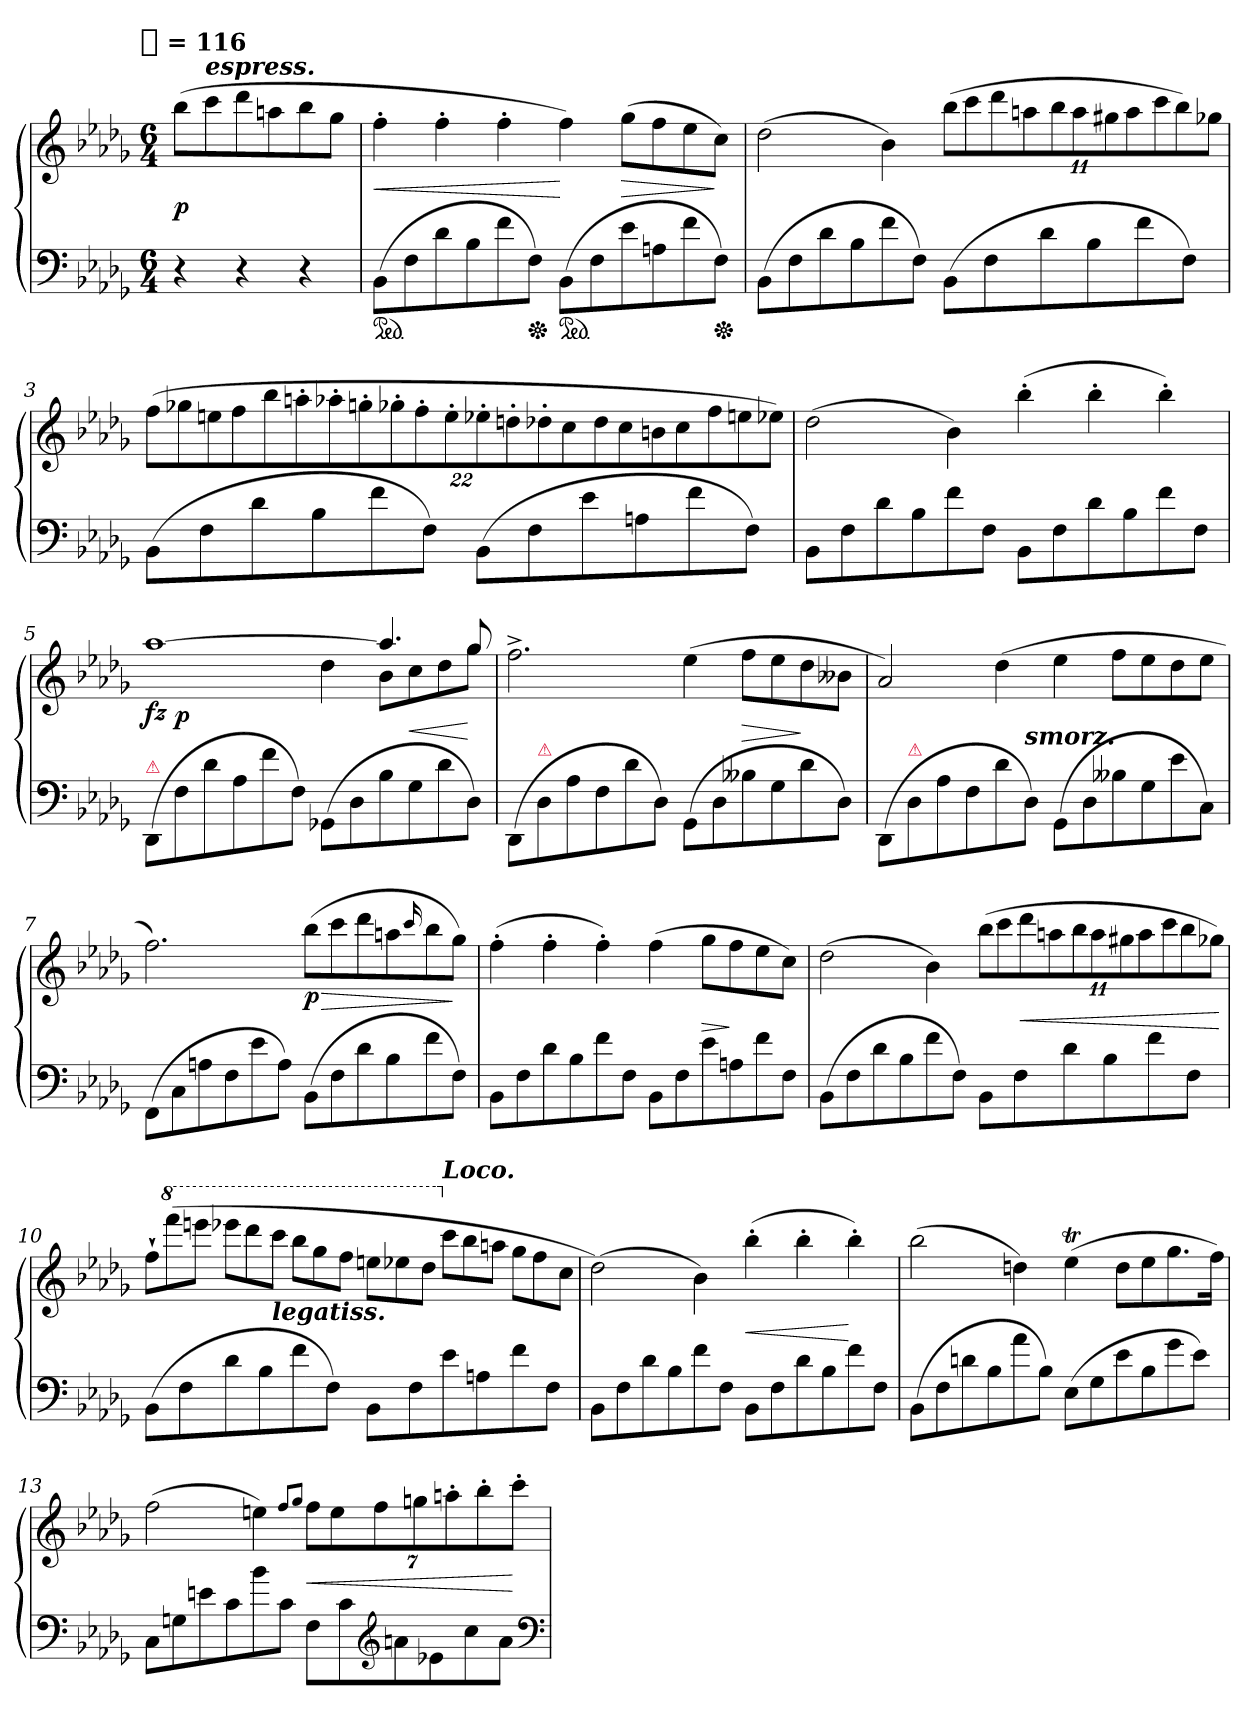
**kern	**kern	**dynam
*part1	*part1	*part1
*staff2	*staff1	*staff1/2
*clefF4	*clefG2	*
*k[b-e-a-d-g-]	*k[b-e-a-d-g-]	*
*b-:	*b-:	*
!!LO:TX:omd:t=[quarter] = 116
*M6/4	*M6/4	*
*MM116	*MM116	*
=	=	=
4r	(>8bb-L	p
!	!LO:TX:a:Bi:t=espress.	!
.	8ccc	.
4r	8ddd-	.
.	8aan	.
4r	8bb-	.
.	8gg-J	.
=1	=1	=1
*ped	*	*
(>8BB-L	4ff'>	<
8F	.	.
8d-	4ff'>	.
8B-	.	.
8f	4ff'>	.
*Xped	*	*
8FJ)	.	.
*ped	*	*
(>8BB-L	4ff)	[
8F	.	.
8e-	(>8gg-L	>
8An	8ff	.
8f	8ee-	.
*Xped	*	*
8FJ)	8ccJ)	]
=2	=2	=2
(>8BB-L	(>2dd-	.
8F	.	.
8d-	.	.
8B-	.	.
8f	4b-)	.
8FJ)	.	.
(>8BB-L	(>44%3bb-L	.
.	44%3ccc	.
8F	.	.
.	44%3ddd-	.
.	44%3aan	.
8d-	.	.
.	44%3bb-	.
.	44%3aa	.
8B-	.	.
.	44%3gg#X	.
.	44%3aa	.
8f	.	.
.	44%3ccc	.
.	44%3bb-)	.
8FJ)	.	.
.	44%3gg-XJ	.
=3	=3	=3
(>8BB-L	(>44%3ffL	.
.	44%3gg-X	.
8F	.	.
.	44%3een	.
.	44%3ff	.
8d-	.	.
.	44%3bb-	.
.	44%3aan'>	.
8B-	.	.
.	44%3aa-X'>	.
.	44%3ggn'>	.
8f	.	.
.	44%3gg-X'>	.
.	44%3ff'>	.
8FJ)	.	.
.	44%3ee'>	.
(>8BB-L	44%3ee-X'>	.
.	44%3ddn'>	.
8F	.	.
.	44%3dd-X'>	.
.	44%3cc	.
8e-	.	.
.	44%3dd-	.
.	44%3cc	.
8An	.	.
.	44%3bn	.
.	44%3cc	.
8f	.	.
.	44%3ff	.
.	44%3een	.
8FJ)	.	.
.	44%3ee-XJ)	.
=4	=4	=4
8BB-L	(>2dd-	.
8F	.	.
8d-	.	.
8B-	.	.
8f	4b-)	.
8FJ	.	.
8BB-L	(>4bb-'>	.
8F	.	.
8d-	4bb-'>	.
8B-	.	.
8f	4bb-'>)	.
8FJ	.	.
=5	=5	=5
*	*^	*
*	*	*^	*
!LO:TX:a:color=crimson:t=⚠	!	!	!	!
(>8DD-/L	[1aa-	2.ryy	8ryy	fz
8F\	.	.	1ryy	p
8d-\	.	.	.	.
8A-\	.	.	.	.
8f\	.	.	.	.
8F\J)	.	.	.	.
(>8GG-X\L	.	4dd-	.	.
8D-	.	.	.	.
8B-	4.aa-]	8b-L	.	.
8G-	.	8cc	4.ryy	<
8d-	.	8dd-	.	.
8D-J)	8gg-	8gg-J	.	[
*	*v	*v	*v	*
=6	=6	=6
(>8DD-/L	2.ff^<	.
!LO:TX:a:color=crimson:t=⚠	!	!
8D-\	.	.
8A-\	.	.
8F\	.	.
8d-\	.	.
8D-\J)	.	.
(>8GG-L	(>4ee-	.
8D-	.	.
8B--X	8ffL	>
8G-	8ee-	.
8d-	8dd-	]
8D-J)	8b--XJ	.
=5	=5	=5
(>8DD-/L	2a-)	.
!LO:TX:a:color=crimson:t=⚠	!	!
8D-\	.	.
8A-\	.	.
8F\	.	.
8d-\	(>4dd-	.
!LO:TX:a:Bi:t=smorz.	!	!
8D-J)	.	.
(>8GG-L	4ee-	.
8D-	.	.
8B--X	8ffL	.
8G-	8ee-	.
8e-	8dd-	.
8CJ)	8ee-J	.
=7	=7	=7
(>8FFL	2.ff)	.
8C	.	.
8An	.	.
8F	.	.
8e-	.	.
8AJ)	.	.
(>8BB-L	(>8bb-L	> p
8F	8ccc	.
8d-	8ddd-	.
8B-	8aan	.
.	16qqccc/	.
8f	8bb-	.
8FJ)	8gg-J)	]
=8	=8	=8
8BB-L	(>4ff'>	.
8F	.	.
8d-	4ff'>	.
8B-	.	.
8f	4ff'>)	.
8FJ	.	.
8BB-L	(>4ff	.
8F	.	.
8e-	8gg-L	>
8An	8ff	]
8f	8ee-	.
8FJ	8ccJ)	.
=9	=9	=9
(>8BB-L	(>2dd-	.
8F	.	.
8d-	.	.
8B-	.	.
8f	4b-)	.
8FJ)	.	.
8BB-L	(>44%3bb-L	.
.	44%3ccc	.
8F	.	.
.	44%3ddd-	<
.	44%3aan	.
8d-	.	.
.	44%3bb-	.
.	44%3aa	.
8B-	.	.
.	44%3gg#X	.
.	44%3aa	.
8f	.	.
.	44%3ccc	.
.	44%3bb-	.
8FJ	.	.
.	44%3gg-XJ)	.
.	.	[
=10	=10	=10
*	*Xtuplet	*
(>8BB-L	12ff`>L	.
*	*8va	*
.	(>12ffff	.
8F	.	.
.	12eeeenJ	.
8d-	12eeee-XL	.
.	12dddd-	.
8B-	.	.
!	!LO:TX:b:Bi:t=legatiss.	!
.	12ccccJ	.
8f	12bbb-L	.
.	12ggg-	.
8FJ)	.	.
.	12fffJ	.
8BB-L	12eeenL	.
.	12eee-X	.
8F	.	.
.	12ddd-J	.
*	*X8va	*
!	!LO:TX:a:Bi:t=Loco.	!
8e-	12cccL	.
.	12bb-	.
8An	.	.
.	12aanJ	.
8f	12gg-L	.
.	12ff	.
8FJ	.	.
.	12ccJ	.
=11	=11	=11
8BB-L	(>2dd-)	.
8F	.	.
8d-	.	.
8B-	.	.
8f	4b-)	.
8FJ	.	.
8BB-L	(>4bb-'>	<
8F	.	.
8d-	4bb-'>	.
8B-	.	.
8f	4bb-'>)	[
8FJ	.	.
=12	=12	=12
(>8BB-L	(>2bb-	.
8F	.	.
8dn	.	.
8B-	.	.
8a-	4ddn)	.
8B-J)	.	.
(>8E-L	(>4ee-T	.
8G-	.	.
8e-	8ddL	.
8B-	8ee-	.
8g-	8.gg-	.
8e-J)	.	.
.	16ffJk)	.
=13	=13	=13
8CL	(>2ff	.
8Gn	.	.
8en	.	.
8c	.	.
8b-	4een)	.
8cJ	.	.
.	8qff/L	.
.	8qgg-/J	.
*	*tuplet	*
8FL	28%3ffL	<
.	28%3ee	.
8c	.	.
.	28%3ff	.
*clefG2	*	*
8an	.	.
.	28%3ggn	.
8e-X	.	.
.	28%3aan'>	.
8cc	.	.
.	28%3bb-'>	.
8aJ	.	.
.	28%3ccc'>J	[
*clefF4	*	*
=	=	=
*-	*-	*-
